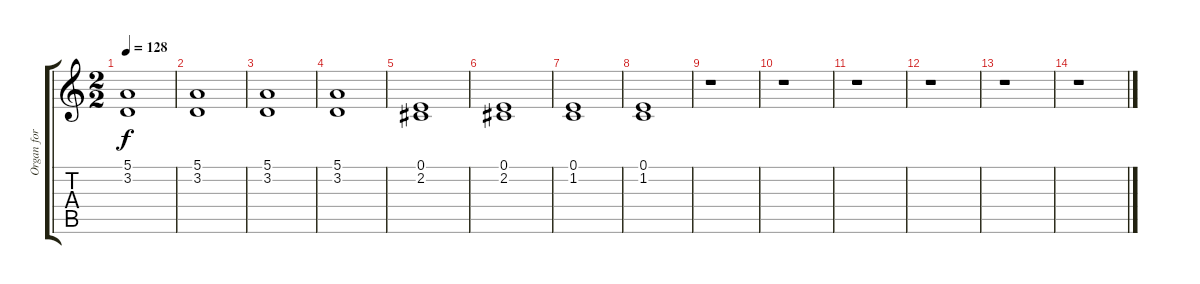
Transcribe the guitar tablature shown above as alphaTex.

\track ("Organ for Interlude" "Organ for ") {instrument churchorgan}
\staff {score tabs}
\tuning (E4 B3 G3 D3 A2 D2) {hide}
\ts (2 2)
\tempo 128
\clef g2
\ks c
(5.1 3.2).1{dy f} |
(5.1 3.2).1 |
(5.1 3.2).1 |
(5.1 3.2).1 |
(0.1 2.2).1 |
(0.1 2.2).1 |
(0.1 1.2).1 |
(0.1 1.2).1 |
r.1 |
r.1 |
r.1 |
r.1 |
r.1 |
r.1
